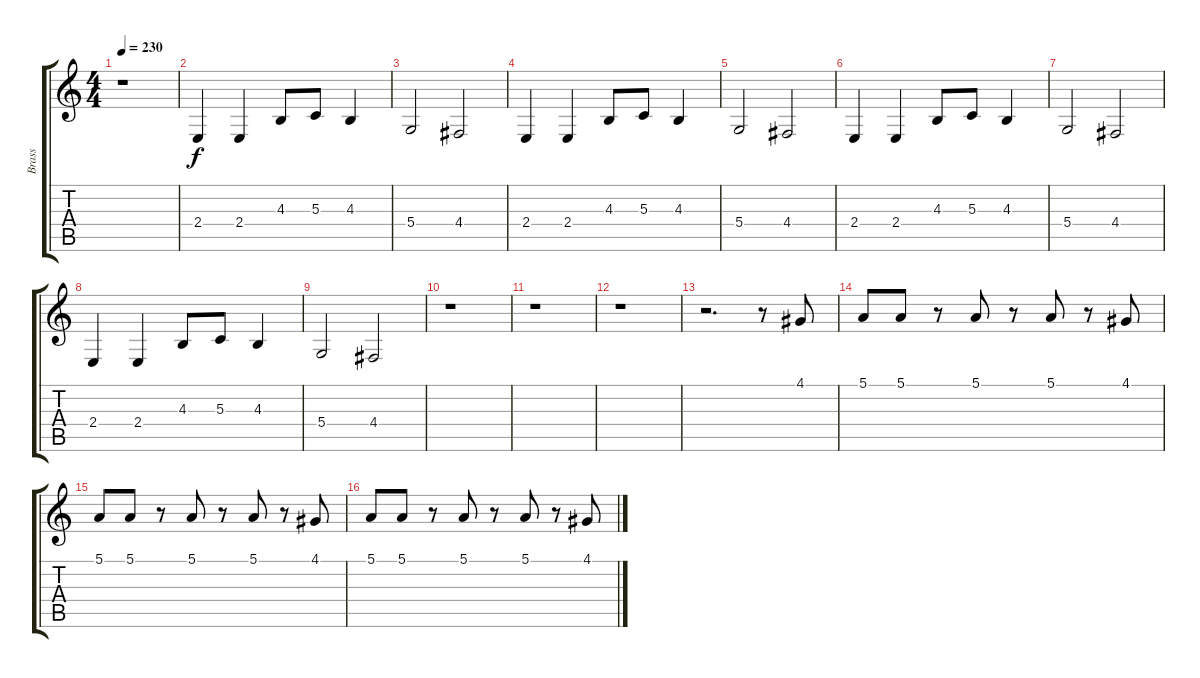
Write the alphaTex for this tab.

\track ("Brass" "Brass") {instrument brasssection}
\staff {score tabs}
\tuning (E4 B3 G3 D3 A2 E2) {hide}
\ts (4 4)
\tempo 230
\clef g2
\ks c
r.1{dy f} |
2.4.4 2.4.4 4.3.8 5.3.8 4.3.4 |
5.4.2 4.4.2 |
2.4.4 2.4.4 4.3.8 5.3.8 4.3.4 |
5.4.2 4.4.2 |
2.4.4 2.4.4 4.3.8 5.3.8 4.3.4 |
5.4.2 4.4.2 |
2.4.4 2.4.4 4.3.8 5.3.8 4.3.4 |
5.4.2 4.4.2 |
r.1 |
r.1 |
r.1 |
r.2{d} r.8 4.1.8 |
5.1.8 5.1.8 r.8 5.1.8 r.8 5.1.8 r.8 4.1.8 |
5.1.8 5.1.8 r.8 5.1.8 r.8 5.1.8 r.8 4.1.8 |
5.1.8 5.1.8 r.8 5.1.8 r.8 5.1.8 r.8 4.1.8
